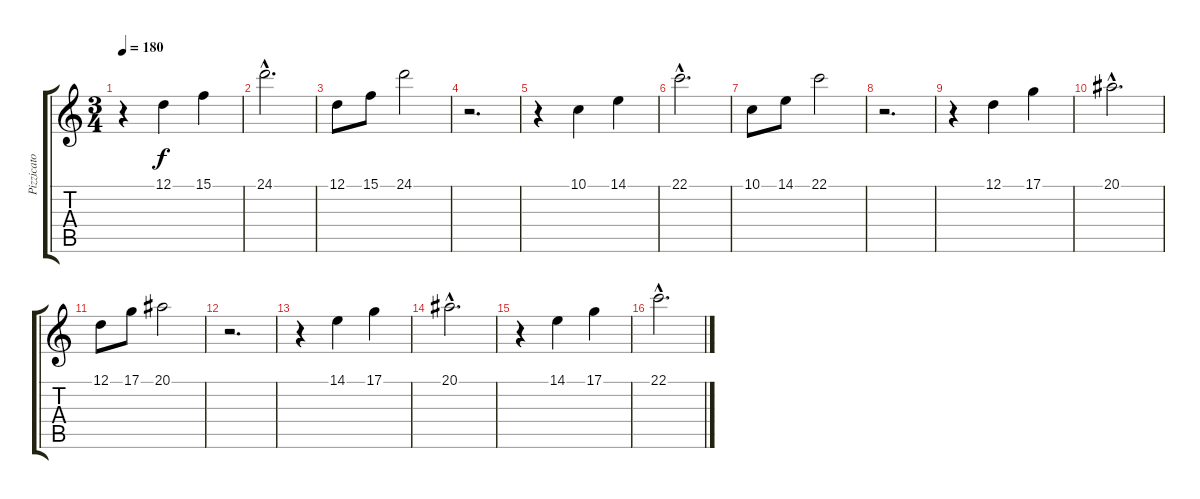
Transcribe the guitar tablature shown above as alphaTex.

\track ("Pizzicato" "Pizzicato") {instrument pizzicatostrings}
\staff {score tabs}
\tuning (D4 A3 F3 C3 G2 D2) {hide}
\ts (3 4)
\tempo 180
\clef g2
\ks c
r.4{dy f instrument pizzicatostrings} 12.1.4 15.1.4 |
24.1{hac}.2{d} |
12.1.8 15.1.8 24.1.2 |
r.2{d} |
r.4 10.1.4 14.1.4 |
22.1{hac}.2{d} |
10.1.8 14.1.8 22.1.2 |
r.2{d} |
r.4 12.1.4 17.1.4 |
20.1{hac}.2{d} |
12.1.8 17.1.8 20.1.2 |
r.2{d} |
r.4 14.1.4 17.1.4 |
20.1{hac}.2{d} |
r.4 14.1.4 17.1.4 |
22.1{hac}.2{d}
